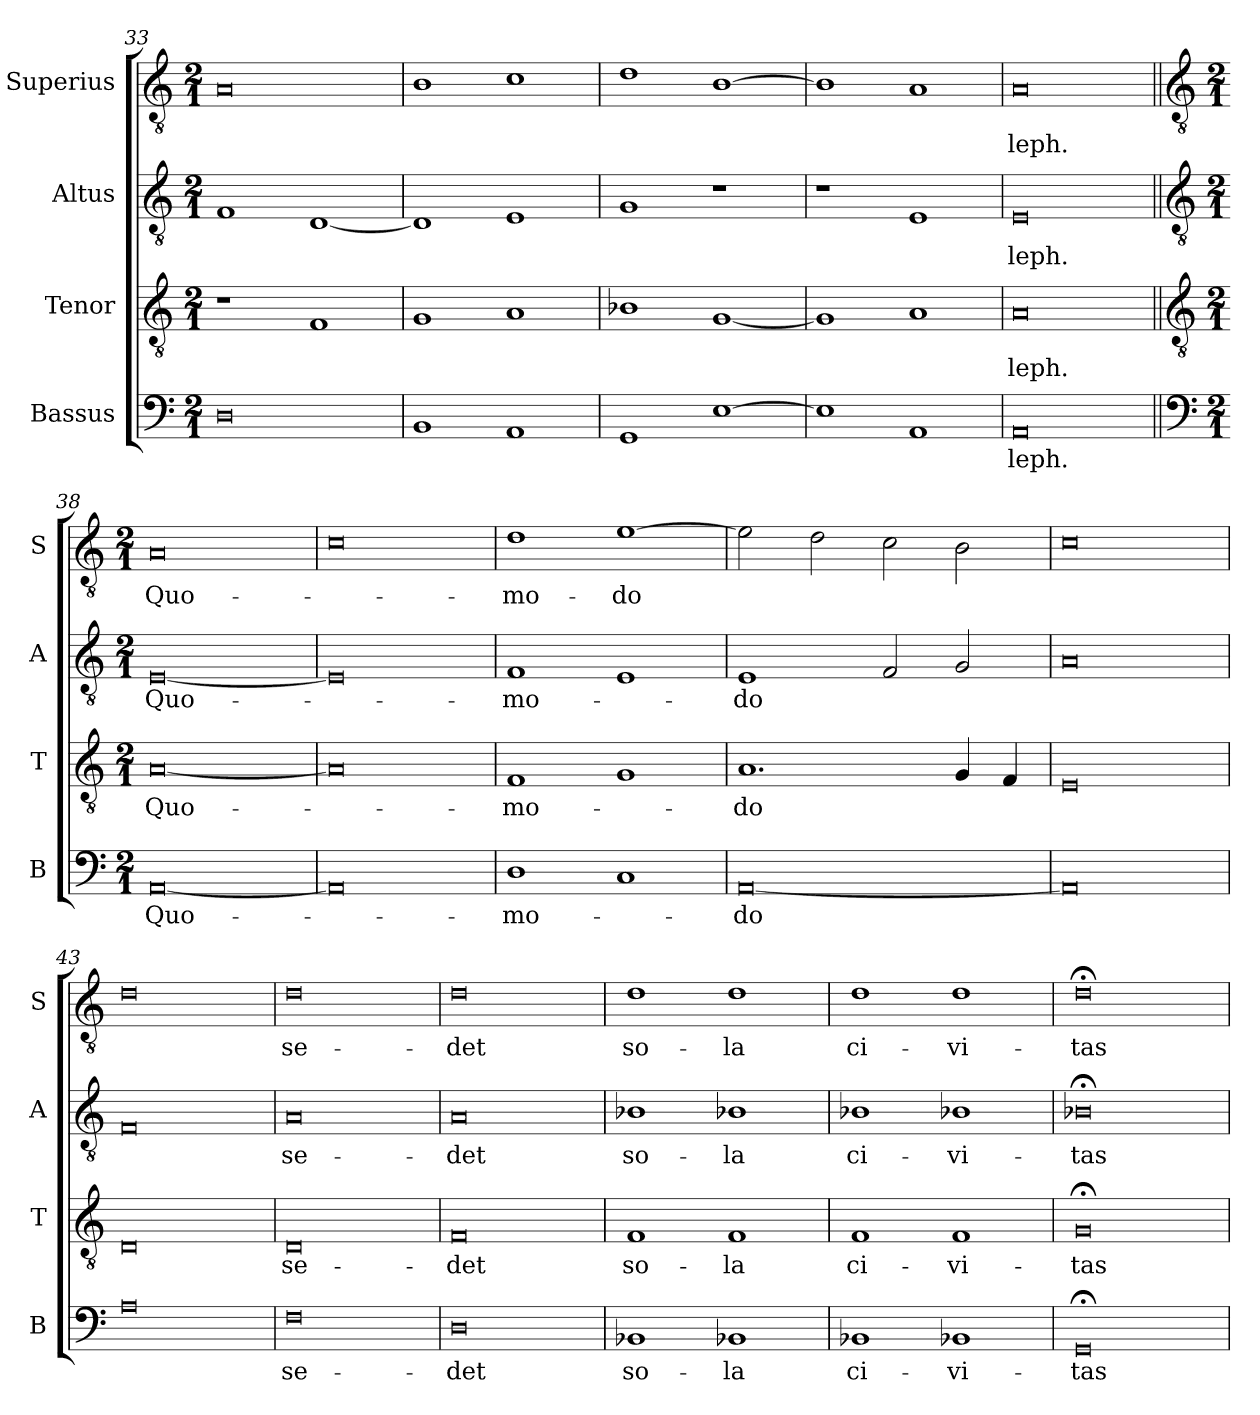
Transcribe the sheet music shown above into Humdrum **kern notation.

**kern	**text	**kern	**text	**kern	**text	**kern	**text
*part4	*part4	*part3	*part3	*part2	*part2	*part1	*part1
*staff4	*staff4	*staff3	*staff3	*staff2	*staff2	*staff1	*staff1
*I"Bassus	*	*I"Tenor	*	*I"Altus	*	*I"Superius	*
*I'B	*	*I'T	*	*I'A	*	*I'S	*
*clefF4	*	*clefGv2	*	*clefGv2	*	*clefGv2	*
*k[]	*	*k[]	*	*k[]	*	*k[]	*
*M2/1	*	*M2/1	*	*M2/1	*	*M2/1	*
=33	=33	=33	=33	=33	=33	=33	=33
0D	.	1r	.	1F	.	0A	.
.	.	1F	.	[1D	.	.	.
=34	=34	=34	=34	=34	=34	=34	=34
1BB	.	1G	.	1D]	.	1B	.
1AA	.	1A	.	1E	.	1c	.
=35	=35	=35	=35	=35	=35	=35	=35
1GG	.	1B-X	.	1G	.	1d	.
[1E	.	[1G	.	1r	.	[1B	.
=36	=36	=36	=36	=36	=36	=36	=36
1E]	.	1G]	.	1r	.	1B]	.
1AA	.	1A	.	1E	.	1A	.
=37	=37	=37	=37	=37	=37	=37	=37
0AA	-leph.	0A	-leph.	0E	-leph.	0A	-leph.
!!LO:LB:g=z
=38||	=38||	=38||	=38||	=38||	=38||	=38||	=38||
*clefF4	*	*clefGv2	*	*clefGv2	*	*clefGv2	*
*k[]	*	*k[]	*	*k[]	*	*k[]	*
*M2/1	*	*M2/1	*	*M2/1	*	*M2/1	*
[0AA	Quo-	[0A	Quo-	[0E	Quo-	0A	Quo-
=39	=39	=39	=39	=39	=39	=39	=39
0AA]	.	0A]	.	0E]	.	0c	.
=40	=40	=40	=40	=40	=40	=40	=40
1D	-mo-	1F	-mo-	1F	-mo-	1d	-mo-
1C	.	1G	.	1E	.	[1e	-do
=41	=41	=41	=41	=41	=41	=41	=41
[0AA	-do	1.A	-do	1E	-do	2e\]	.
.	.	.	.	.	.	2d\	.
.	.	.	.	2F/	.	2c\	.
.	.	4G/	.	2G/	.	2B\	.
.	.	4F/	.	.	.	.	.
=42	=42	=42	=42	=42	=42	=42	=42
0AA]	.	0E	.	0A	.	0c	.
=43	=43	=43	=43	=43	=43	=43	=43
0A	.	0D	.	0F	.	0d	.
=44	=44	=44	=44	=44	=44	=44	=44
0F	se-	0D	se-	0A	se-	0d	se-
=45	=45	=45	=45	=45	=45	=45	=45
0D	-det	0F	-det	0A	-det	0d	-det
=46	=46	=46	=46	=46	=46	=46	=46
1BB-X	so-	1F	so-	1B-X	so-	1d	so-
1BB-X	-la	1F	-la	1B-X	-la	1d	-la
=47	=47	=47	=47	=47	=47	=47	=47
1BB-X	ci-	1F	ci-	1B-X	ci-	1d	ci-
1BB-X	-vi-	1F	-vi-	1B-X	-vi-	1d	-vi-
=48	=48	=48	=48	=48	=48	=48	=48
0GG;<	-tas	0G;<	-tas	0B-X;<	-tas	0d;<	-tas
=	=	=	=	=	=	=	=
*-	*-	*-	*-	*-	*-	*-	*-
